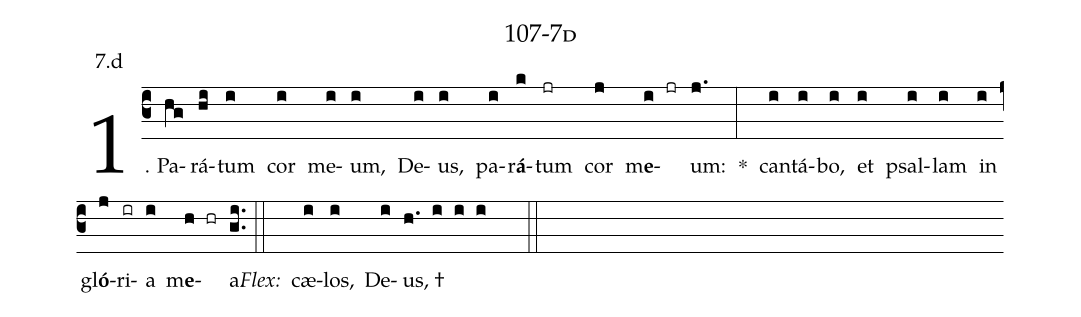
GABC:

name: 107-7d;
annotation: 7.d;
%%
(c3)1. Pa(hg)rá(hi)tum(i) cor(i) me(i)um,(i) De(i)us,(i) pa(i)r<b>á</b>(k)tum(jr) cor(j) m<b>e</b>(i jr)um:(j.) *(:) can(i)tá(i)bo,(i) et(i) psal(i)lam(i) in(i) gl<b>ó</b>(j)ri(ir)a(i) m<b>e</b>(h hr)a.(gi..) (::)
<i>Flex:</i>()  cæ(i)los,(i) De(i)us, †(h. i i i  ::)
